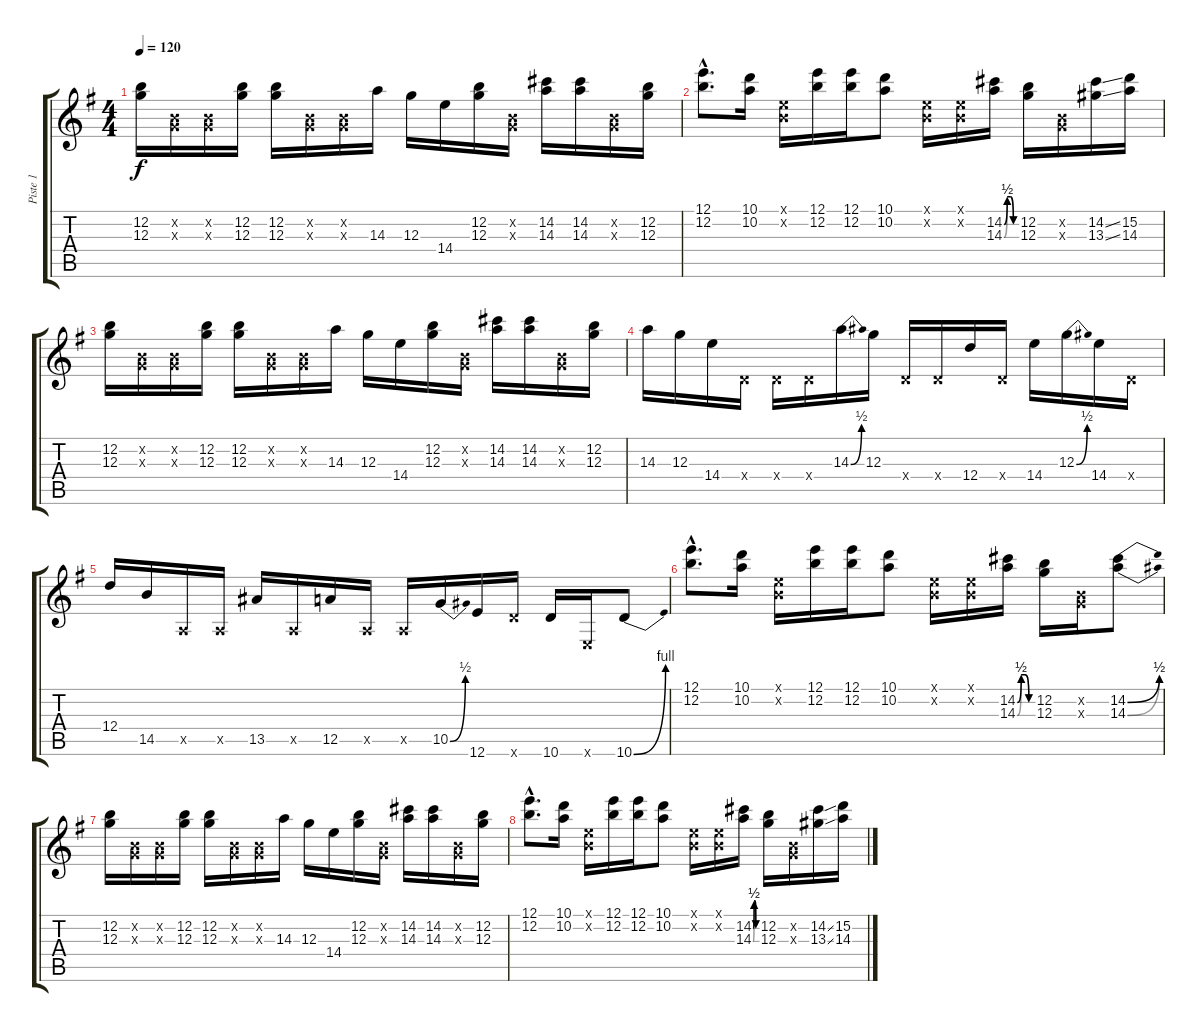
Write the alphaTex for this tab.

\track ("Piste 1" "Piste 1") {instrument distortionguitar}
\staff {score tabs}
\tuning (E4 B3 G3 D3 A2 E2) {hide}
\ts (4 4)
\tempo 120
\clef g2
\ks eminor
(12.2 12.3).16{dy f} (0.2{x} 0.3{x}).16 (0.2{x} 0.3{x}).16 (12.2 12.3).16 (12.2 12.3).16 (0.2{x} 0.3{x}).16 (0.2{x} 0.3{x}).16 14.3.16 12.3.16 14.4.16 (12.2 12.3).16 (0.2{x} 0.3{x}).16 (14.2 14.3).16 (14.2 14.3).16 (0.2{x} 0.3{x}).16 (12.2 12.3).16 |
(12.1{hac} 12.2{hac}).8{d} (10.1 10.2).16 (0.1{x} 0.2{x}).16 (12.1 12.2).16 (12.1 12.2).16 (10.1 10.2).8 (0.1{x} 0.2{x}).16 (0.1{x} 0.2{x}).16 (14.2{be (custom 0 0 15 2 30 2 45 0 60 0)} 14.3{be (custom 0 0 15 2 30 2 45 0 60 0)}).16 (12.2 12.3).16 (0.2{x} 0.3{x}).16 (14.2{ss} 13.3{ss}).16 (15.2 14.3).16 |
(12.2 12.3).16 (0.2{x} 0.3{x}).16 (0.2{x} 0.3{x}).16 (12.2 12.3).16 (12.2 12.3).16 (0.2{x} 0.3{x}).16 (0.2{x} 0.3{x}).16 14.3.16 12.3.16 14.4.16 (12.2 12.3).16 (0.2{x} 0.3{x}).16 (14.2 14.3).16 (14.2 14.3).16 (0.2{x} 0.3{x}).16 (12.2 12.3).16 |
14.3.16 12.3.16 14.4.16 0.4{x}.16 0.4{x}.16 0.4{x}.16 14.3{be (bend 0 0 60 2)}.16 12.3.16 0.4{x}.16 0.4{x}.16 12.4.16 0.4{x}.16 14.4.16 12.3{be (bend 0 0 60 2)}.16 14.4.16 0.4{x}.16 |
12.4.16 14.5.16 0.5{x}.16 0.5{x}.16 13.5.16 0.5{x}.16 12.5.16 0.5{x}.16 0.5{x}.16 10.5{be (bend 0 0 60 2)}.16 12.6.16 10.6{x}.16 10.6.16 0.6{x}.16 10.6{be (bend 0 0 60 4)}.8 |
(12.1{hac} 12.2{hac}).8{d} (10.1 10.2).16 (0.1{x} 0.2{x}).16 (12.1 12.2).16 (12.1 12.2).16 (10.1 10.2).8 (0.1{x} 0.2{x}).16 (0.1{x} 0.2{x}).16 (14.2{be (custom 0 0 15 2 30 2 45 0 60 0)} 14.3{be (custom 0 0 15 2 30 2 45 0 60 0)}).16 (12.2 12.3).16 (0.2{x} 0.3{x}).16 (14.2{be (bend 0 0 60 2)} 14.3{be (bend 0 0 60 2)}).8 |
(12.2 12.3).16 (0.2{x} 0.3{x}).16 (0.2{x} 0.3{x}).16 (12.2 12.3).16 (12.2 12.3).16 (0.2{x} 0.3{x}).16 (0.2{x} 0.3{x}).16 14.3.16 12.3.16 14.4.16 (12.2 12.3).16 (0.2{x} 0.3{x}).16 (14.2 14.3).16 (14.2 14.3).16 (0.2{x} 0.3{x}).16 (12.2 12.3).16 |
(12.1{hac} 12.2{hac}).8{d} (10.1 10.2).16 (0.1{x} 0.2{x}).16 (12.1 12.2).16 (12.1 12.2).16 (10.1 10.2).8 (0.1{x} 0.2{x}).16 (0.1{x} 0.2{x}).16 (14.2{be (custom 0 0 15 2 30 2 45 0 60 0)} 14.3{be (custom 0 0 15 2 30 2 45 0 60 0)}).16 (12.2 12.3).16 (0.2{x} 0.3{x}).16 (14.2{ss} 13.3{ss}).16 (15.2 14.3).16
